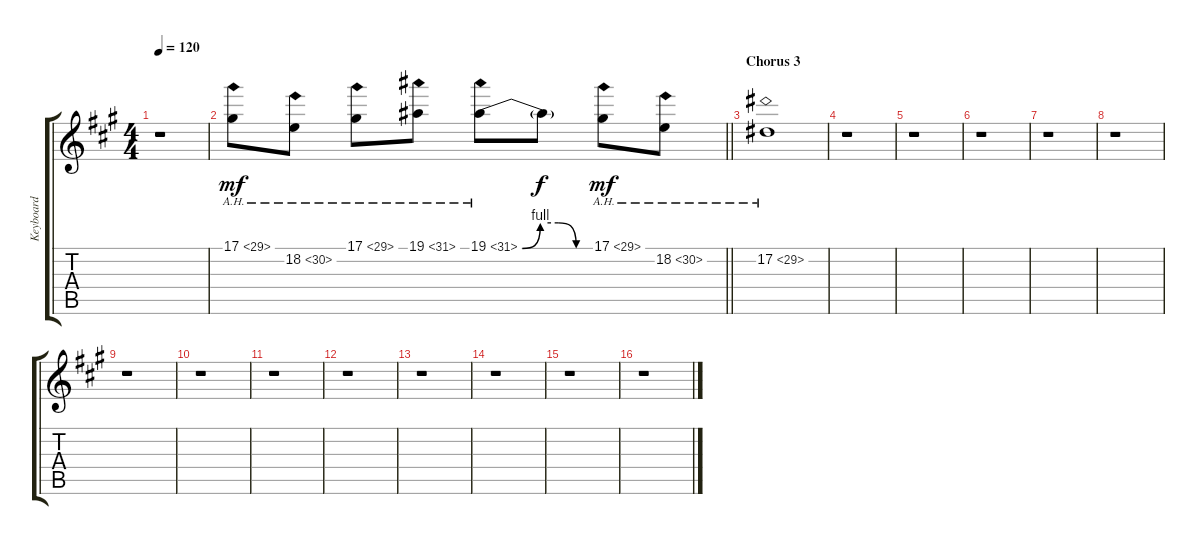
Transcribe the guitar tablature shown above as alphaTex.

\track ("Keyboard" "Keyboard") {instrument lead1square}
\staff {score tabs}
\tuning (Eb4 Bb3 Gb3 Db3 Ab2 Eb2) {hide}
\ts (4 4)
\tempo 120
\clef g2
\ks a
r.1{dy f} |
\barLineRight lightlight
17.1{ah 12}.8{dy mf} 18.2{ah 12}.8 17.1{ah 12}.8 19.1{ah 12}.8 19.1{be (custom 0 0 15 4 30 4 45 0 60 0) ah 12}.8 19.1{t}.8{dy f} 17.1{ah 12}.8{dy mf} 18.2{ah 12}.8 |
\section ("" "Chorus 3")
17.2{ah 12}.1 |
r.1 |
r.1 |
r.1 |
r.1 |
r.1 |
r.1 |
r.1 |
r.1 |
r.1 |
r.1 |
r.1 |
r.1 |
r.1
